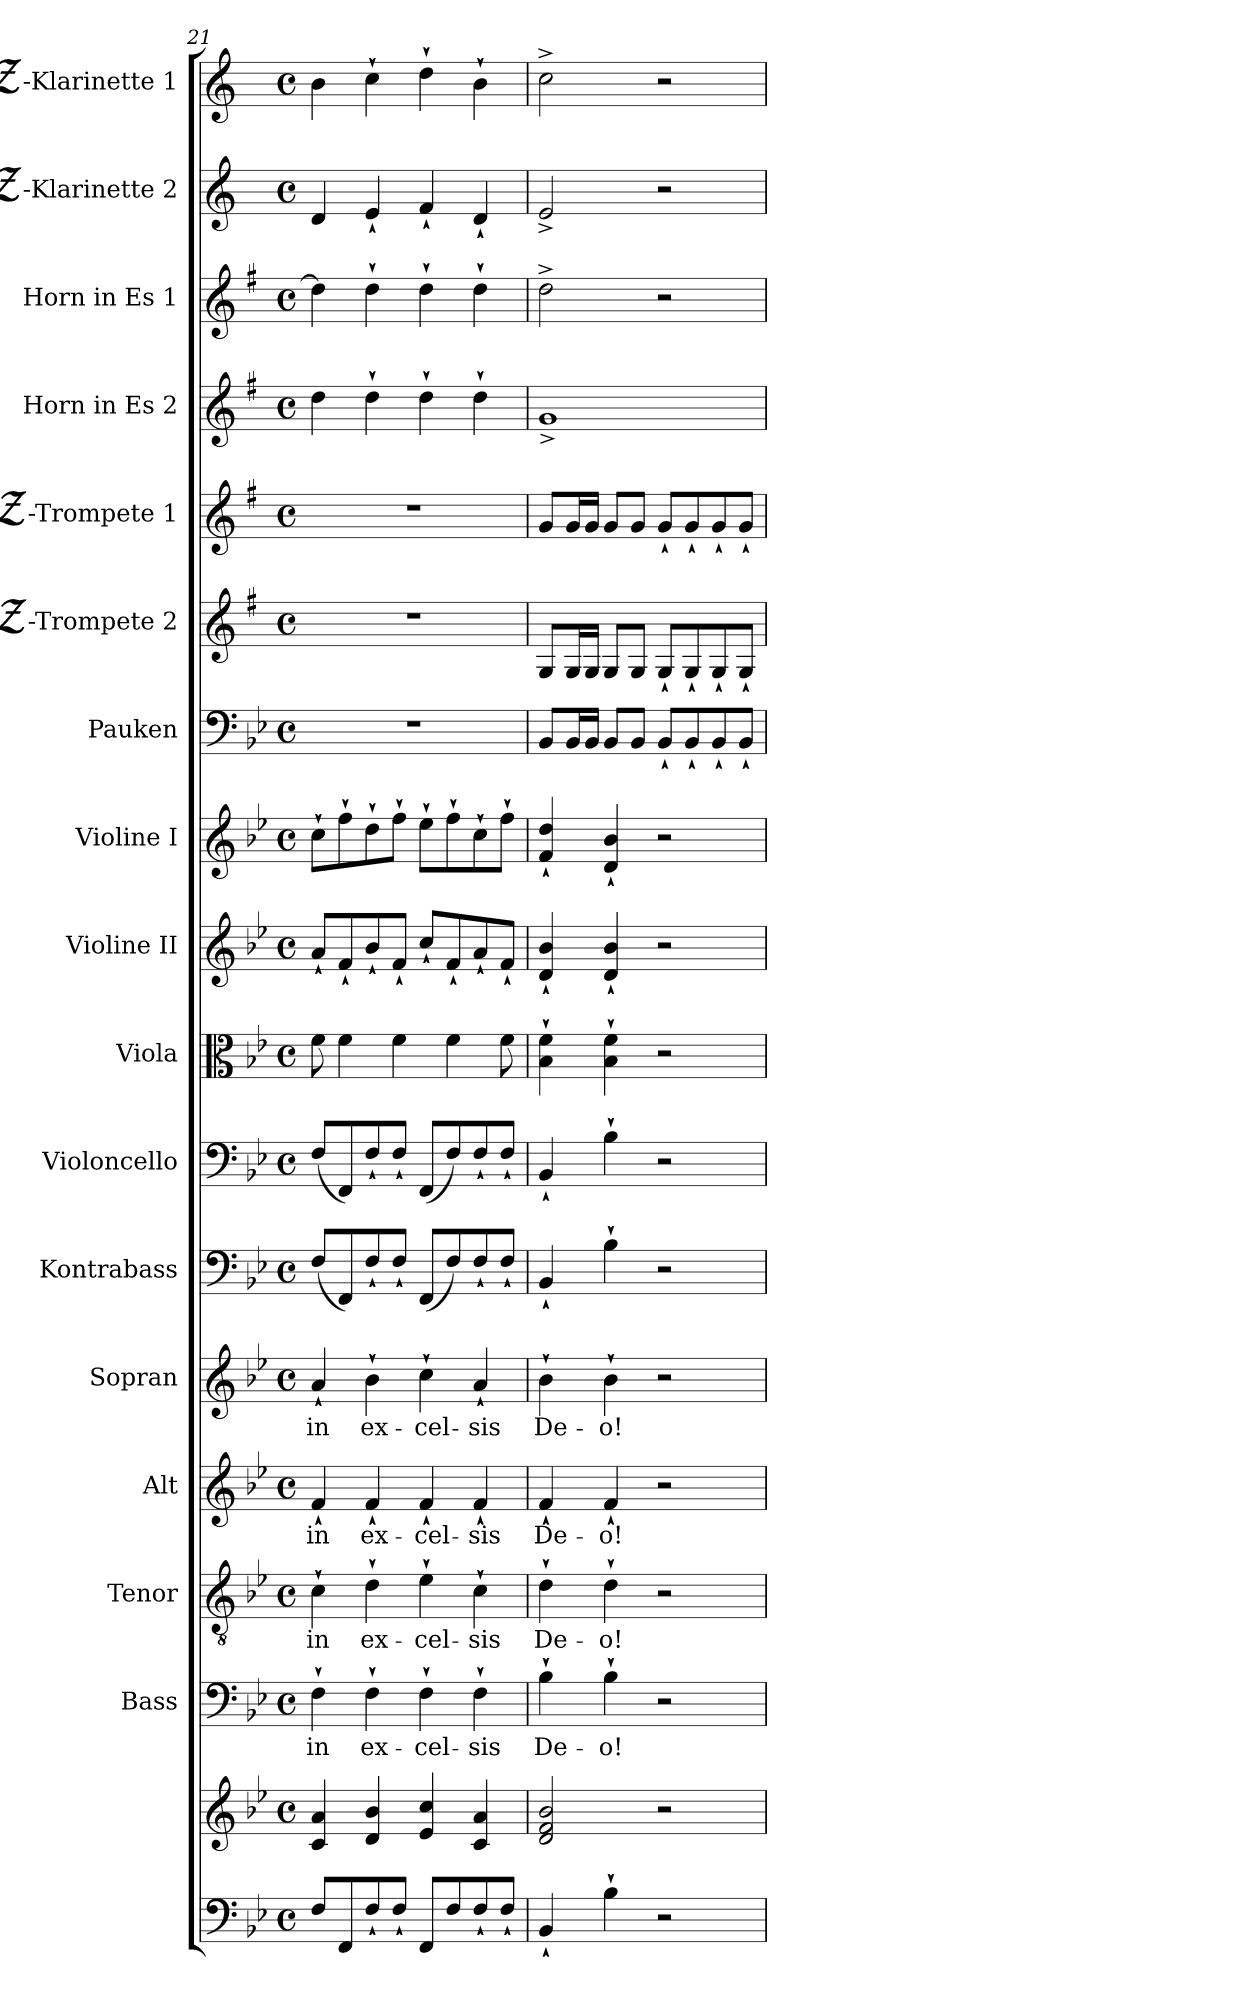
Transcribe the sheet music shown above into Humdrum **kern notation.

**kern	**kern	**kern	**text	**kern	**text	**kern	**text	**kern	**text	**kern	**kern	**kern	**kern	**kern	**kern	**kern	**kern	**kern	**kern	**kern	**kern
*part17	*part17	*part16	*part16	*part15	*part15	*part14	*part14	*part13	*part13	*part12	*part11	*part10	*part9	*part8	*part7	*part6	*part5	*part4	*part3	*part2	*part1
*staff18	*staff17	*staff16	*staff16	*staff15	*staff15	*staff14	*staff14	*staff13	*staff13	*staff12	*staff11	*staff10	*staff9	*staff8	*staff7	*staff6	*staff5	*staff4	*staff3	*staff2	*staff1
*	*	*I"Bass	*	*I"Tenor	*	*I"Alt	*	*I"Sopran	*	*I"Kontrabass	*I"Violoncello	*I"Viola	*I"Violine II	*I"Violine I	*I"Pauken	*I"Bb-Trompete 2	*I"Bb-Trompete 1	*I"Horn in Es 2	*I"Horn in Es 1	*I"Bb-Klarinette 2	*I"Bb-Klarinette 1
*	*	*I'B.	*	*I'T.	*	*I'A.	*	*I'S.	*	*I'Kb.	*I'Vc.	*I'Vla.	*I'Vl. II	*I'Vl. I	*I'Pk.	*I'Bb Trp. 2	*I'Bb Trp. 1	*	*	*I'Bb Kl. 2	*I'Bb Kl. 1
*clefF4	*clefG2	*clefF4	*	*clefGv2	*	*clefG2	*	*clefG2	*	*clefF4	*clefF4	*clefC3	*clefG2	*clefG2	*clefF4	*clefG2	*clefG2	*clefG2	*clefG2	*clefG2	*clefG2
*	*	*	*	*	*	*	*	*	*	*ITrd7c12	*	*	*	*	*	*ITrd-2c-3	*ITrd-2c-3	*ITrd5c9	*ITrd5c9	*ITrd1c2	*ITrd1c2
*k[b-e-]	*k[b-e-]	*k[b-e-]	*	*k[b-e-]	*	*k[b-e-]	*	*k[b-e-]	*	*k[b-e-]	*k[b-e-]	*k[b-e-]	*k[b-e-]	*k[b-e-]	*k[b-e-]	*k[b-e-]	*k[b-e-]	*k[b-e-]	*k[b-e-]	*k[b-e-]	*k[b-e-]
*B-:	*B-:	*B-:	*	*B-:	*	*B-:	*	*B-:	*	*B-:	*B-:	*B-:	*B-:	*B-:	*B-:	*B-:	*B-:	*B-:	*B-:	*B-:	*B-:
*M4/4	*M4/4	*M4/4	*	*M4/4	*	*M4/4	*	*M4/4	*	*M4/4	*M4/4	*M4/4	*M4/4	*M4/4	*M4/4	*M4/4	*M4/4	*M4/4	*M4/4	*M4/4	*M4/4
*met(c)	*met(c)	*met(c)	*	*met(c)	*	*met(c)	*	*met(c)	*	*met(c)	*met(c)	*met(c)	*met(c)	*met(c)	*met(c)	*met(c)	*met(c)	*met(c)	*met(c)	*met(c)	*met(c)
=21	=21	=21	=21	=21	=21	=21	=21	=21	=21	=21	=21	=21	=21	=21	=21	=21	=21	=21	=21	=21	=21
!	!	!	!LO:LY:b	!	!LO:LY:b	!	!LO:LY:b	!	!LO:LY:b	!	!	!	!	!	!	!	!	!	!	!	!
8F/L	4c/ 4a/	4F`<\	in	4c`>\	in	4f`</	in	4a`>/	in	(<8FF/L	(<8F/L	8f\	8a`</L	8cc`>\L	1r	1r	1r	4f\	4f\]	4c/	4a\
8FF/	.	.	.	.	.	.	.	.	.	8FFF/)	8FF/)	4f\	8f`</	8ff`>\	.	.	.	.	.	.	.
!	!	!	!LO:LY:b	!	!LO:LY:b	!	!LO:LY:b	!	!LO:LY:b	!	!	!	!	!	!	!	!	!	!	!	!
8F`</	4d/ 4b-/	4F`>\	ex-	4d`>\	ex-	4f`</	ex-	4b-`>\	ex-	8FF`</	8F`</	.	8b-`</	8dd`>\	.	.	.	4f`>\	4f`>\	4d`</	4b-`>\
8F`</J	.	.	.	.	.	.	.	.	.	8FF`</J	8F`</J	4f\	8f`</J	8ff`>\J	.	.	.	.	.	.	.
!	!	!	!LO:LY:b	!	!LO:LY:b	!	!LO:LY:b	!	!LO:LY:b	!	!	!	!	!	!	!	!	!	!	!	!
8FF/L	4e-/ 4cc/	4F`>\	-cel-	4e-`>\	-cel-	4f`</	-cel-	4cc`>\	-cel-	(<8FFF/L	(<8FF/L	.	8cc`</L	8ee-`>\L	.	.	.	4f`>\	4f`>\	4e-`</	4cc`>\
8F/	.	.	.	.	.	.	.	.	.	8FF/)	8F/)	4f\	8f`</	8ff`>\	.	.	.	.	.	.	.
!	!	!	!LO:LY:b	!	!LO:LY:b	!	!LO:LY:b	!	!LO:LY:b	!	!	!	!	!	!	!	!	!	!	!	!
8F`</	4c/ 4a/	4F`<\	-sis	4c`>\	-sis	4f`</	-sis	4a`>/	-sis	8FF`</	8F`</	.	8a`</	8cc`>\	.	.	.	4f`>\	4f`>\	4c`</	4a`>\
8F`</J	.	.	.	.	.	.	.	.	.	8FF`</J	8F`</J	8f\	8f`</J	8ff`>\J	.	.	.	.	.	.	.
=22	=22	=22	=22	=22	=22	=22	=22	=22	=22	=22	=22	=22	=22	=22	=22	=22	=22	=22	=22	=22	=22
!	!	!	!LO:LY:b	!	!LO:LY:b	!	!LO:LY:b	!	!LO:LY:b	!	!	!	!	!	!	!	!	!	!	!	!
4BB-`</	2d/ 2f/ 2b-/	4B-`>\	De-	4d`>\	De-	4f`</	De-	4b-`>\	De-	4BBB-`</	4BB-`</	4B-\`> 4f\`>	4d/`< 4b-/`<	4f/`< 4dd/`<	8BB-/L	8B-/L	8b-/L	1B-^<	2f^>\	2d^</	2b-^>\
.	.	.	.	.	.	.	.	.	.	.	.	.	.	.	16BB-/L	16B-/L	16b-/L	.	.	.	.
.	.	.	.	.	.	.	.	.	.	.	.	.	.	.	16BB-/JJ	16B-/JJ	16b-/JJ	.	.	.	.
!	!	!	!LO:LY:b	!	!LO:LY:b	!	!LO:LY:b	!	!LO:LY:b	!	!	!	!	!	!	!	!	!	!	!	!
4B-`>\	.	4B-`>\	-o!	4d`>\	-o!	4f`</	-o!	4b-`>\	-o!	4BB-`>\	4B-`>\	4B-\`> 4f\`>	4d/`< 4b-/`<	4d/`< 4b-/`<	8BB-/L	8B-/L	8b-/L	.	.	.	.
.	.	.	.	.	.	.	.	.	.	.	.	.	.	.	8BB-/J	8B-/J	8b-/J	.	.	.	.
2r	2r	2r	.	2r	.	2r	.	2r	.	2r	2r	2r	2r	2r	8BB-`</L	8B-`</L	8b-`</L	.	2r	2r	2r
.	.	.	.	.	.	.	.	.	.	.	.	.	.	.	8BB-`</	8B-`</	8b-`</	.	.	.	.
.	.	.	.	.	.	.	.	.	.	.	.	.	.	.	8BB-`</	8B-`</	8b-`</	.	.	.	.
.	.	.	.	.	.	.	.	.	.	.	.	.	.	.	8BB-`</J	8B-`</J	8b-`</J	.	.	.	.
=	=	=	=	=	=	=	=	=	=	=	=	=	=	=	=	=	=	=	=	=	=
*-	*-	*-	*-	*-	*-	*-	*-	*-	*-	*-	*-	*-	*-	*-	*-	*-	*-	*-	*-	*-	*-
